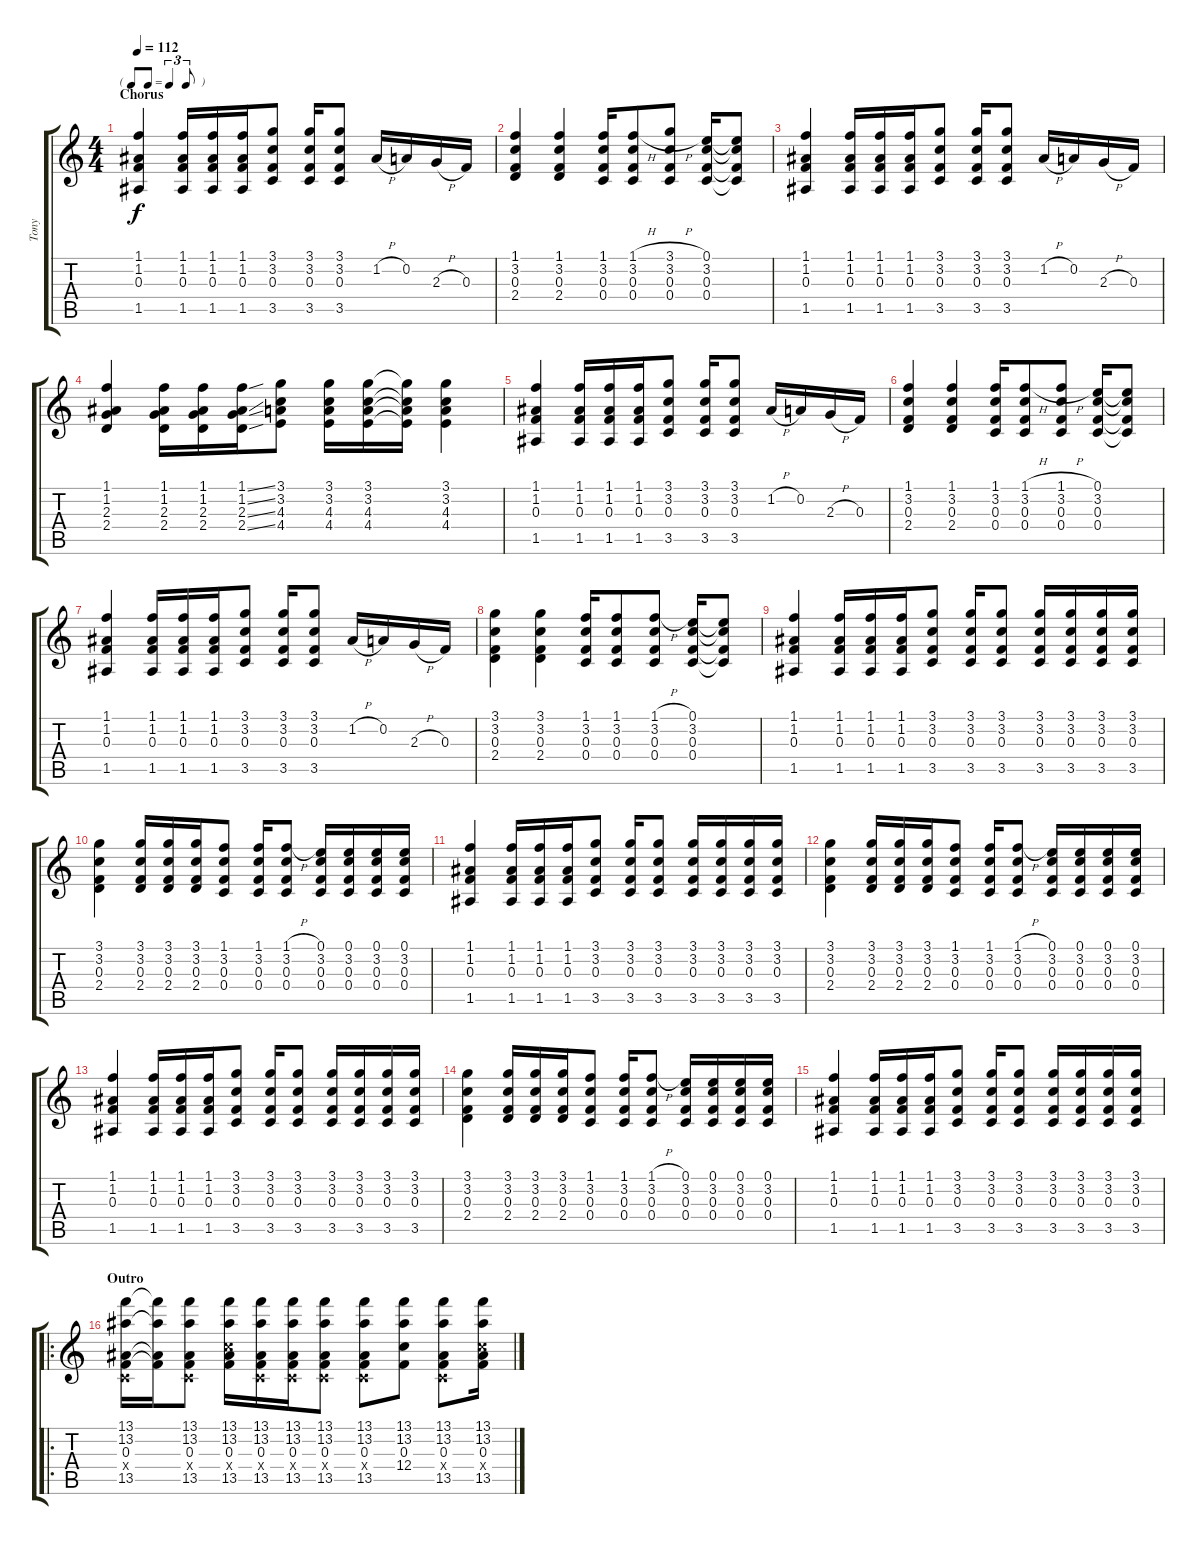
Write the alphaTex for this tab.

\track ("Tony" "Tony") {instrument distortionguitar}
\staff {score tabs}
\tuning (E4 A3 F3 C3 A2 F2) {hide}
\ts (4 4)
\tf triplet8th
\section ("" "Chorus")
\tempo 112
\clef g2
\ks c
(1.1 1.2 0.3 1.5).4{dy f volume 14 instrument distortionguitar} (1.1 1.2 0.3 1.5).16 (1.1 1.2 0.3 1.5).16 (1.1 1.2 0.3 1.5).16 (3.1 3.2 0.3 3.5).8 (3.1 3.2 0.3 3.5).16 (3.1 3.2 0.3 3.5).8 1.2{h}.16 0.2.16 2.3{h}.16 0.3.16 |
(1.1 3.2 0.3 2.4).4 (1.1 3.2 0.3 2.4).4 (1.1 3.2 0.3 0.4).16 (1.1{h} 3.2 0.3 0.4).8 (3.1{h} 3.2 0.3 0.4).8 (0.1 3.2 0.3 0.4).16 (0.1{t} 3.2{t} 0.3{t} 0.4{t}).8 |
(1.1 1.2 0.3 1.5).4{instrument distortionguitar} (1.1 1.2 0.3 1.5).16 (1.1 1.2 0.3 1.5).16 (1.1 1.2 0.3 1.5).16 (3.1 3.2 0.3 3.5).8 (3.1 3.2 0.3 3.5).16 (3.1 3.2 0.3 3.5).8 1.2{h}.16 0.2.16 2.3{h}.16 0.3.16 |
(1.1 1.2 2.3 2.4).4 (1.1 1.2 2.3 2.4).16 (1.1 1.2 2.3 2.4).16 (1.1{ss} 1.2{ss} 2.3{ss} 2.4{ss}).16 (3.1 3.2 4.3 4.4).8 (3.1 3.2 4.3 4.4).16 (3.1 3.2 4.3 4.4).16 (3.1{t} 3.2{t} 4.3{t} 4.4{t}).16 (3.1 3.2 4.3 4.4).4 |
(1.1 1.2 0.3 1.5).4{instrument distortionguitar} (1.1 1.2 0.3 1.5).16 (1.1 1.2 0.3 1.5).16 (1.1 1.2 0.3 1.5).16 (3.1 3.2 0.3 3.5).8 (3.1 3.2 0.3 3.5).16 (3.1 3.2 0.3 3.5).8 1.2{h}.16 0.2.16 2.3{h}.16 0.3.16 |
(1.1 3.2 0.3 2.4).4 (1.1 3.2 0.3 2.4).4 (1.1 3.2 0.3 0.4).16 (1.1{h} 3.2 0.3 0.4).8 (1.1{h} 3.2 0.3 0.4).8 (0.1 3.2 0.3 0.4).16 (0.1{t} 3.2{t} 0.3{t} 0.4{t}).8 |
(1.1 1.2 0.3 1.5).4{instrument distortionguitar} (1.1 1.2 0.3 1.5).16 (1.1 1.2 0.3 1.5).16 (1.1 1.2 0.3 1.5).16 (3.1 3.2 0.3 3.5).8 (3.1 3.2 0.3 3.5).16 (3.1 3.2 0.3 3.5).8 1.2{h}.16 0.2.16 2.3{h}.16 0.3.16 |
(3.1 3.2 0.3 2.4).4 (3.1 3.2 0.3 2.4).4 (1.1 3.2 0.3 0.4).16 (1.1 3.2 0.3 0.4).8 (1.1{h} 3.2 0.3 0.4).8 (0.1 3.2 0.3 0.4).16 (0.1{t} 3.2{t} 0.3{t} 0.4{t}).8 |
(1.1 1.2 0.3 1.5).4{volume 10} (1.1 1.2 0.3 1.5).16 (1.1 1.2 0.3 1.5).16 (1.1 1.2 0.3 1.5).16 (3.1 3.2 0.3 3.5).8 (3.1 3.2 0.3 3.5).16 (3.1 3.2 0.3 3.5).8 (3.1 3.2 0.3 3.5).16 (3.1 3.2 0.3 3.5).16 (3.1 3.2 0.3 3.5).16 (3.1 3.2 0.3 3.5).16 |
(3.1 3.2 0.3 2.4).4 (3.1 3.2 0.3 2.4).16 (3.1 3.2 0.3 2.4).16 (3.1 3.2 0.3 2.4).16 (1.1 3.2 0.3 0.4).8 (1.1 3.2 0.3 0.4).16 (1.1{h} 3.2 0.3 0.4).8 (0.1 3.2 0.3 0.4).16 (0.1 3.2 0.3 0.4).16 (0.1 3.2 0.3 0.4).16 (0.1 3.2 0.3 0.4).16 |
(1.1 1.2 0.3 1.5).4 (1.1 1.2 0.3 1.5).16 (1.1 1.2 0.3 1.5).16 (1.1 1.2 0.3 1.5).16 (3.1 3.2 0.3 3.5).8 (3.1 3.2 0.3 3.5).16 (3.1 3.2 0.3 3.5).8 (3.1 3.2 0.3 3.5).16 (3.1 3.2 0.3 3.5).16 (3.1 3.2 0.3 3.5).16 (3.1 3.2 0.3 3.5).16 |
(3.1 3.2 0.3 2.4).4 (3.1 3.2 0.3 2.4).16 (3.1 3.2 0.3 2.4).16 (3.1 3.2 0.3 2.4).16 (1.1 3.2 0.3 0.4).8 (1.1 3.2 0.3 0.4).16 (1.1{h} 3.2 0.3 0.4).8 (0.1 3.2 0.3 0.4).16 (0.1 3.2 0.3 0.4).16 (0.1 3.2 0.3 0.4).16 (0.1 3.2 0.3 0.4).16 |
(1.1 1.2 0.3 1.5).4 (1.1 1.2 0.3 1.5).16 (1.1 1.2 0.3 1.5).16 (1.1 1.2 0.3 1.5).16 (3.1 3.2 0.3 3.5).8 (3.1 3.2 0.3 3.5).16 (3.1 3.2 0.3 3.5).8 (3.1 3.2 0.3 3.5).16 (3.1 3.2 0.3 3.5).16 (3.1 3.2 0.3 3.5).16 (3.1 3.2 0.3 3.5).16 |
(3.1 3.2 0.3 2.4).4 (3.1 3.2 0.3 2.4).16 (3.1 3.2 0.3 2.4).16 (3.1 3.2 0.3 2.4).16 (1.1 3.2 0.3 0.4).8 (1.1 3.2 0.3 0.4).16 (1.1{h} 3.2 0.3 0.4).8 (0.1 3.2 0.3 0.4).16 (0.1 3.2 0.3 0.4).16 (0.1 3.2 0.3 0.4).16 (0.1 3.2 0.3 0.4).16 |
(1.1 1.2 0.3 1.5).4 (1.1 1.2 0.3 1.5).16 (1.1 1.2 0.3 1.5).16 (1.1 1.2 0.3 1.5).16 (3.1 3.2 0.3 3.5).8 (3.1 3.2 0.3 3.5).16 (3.1 3.2 0.3 3.5).8 (3.1 3.2 0.3 3.5).16 (3.1 3.2 0.3 3.5).16 (3.1 3.2 0.3 3.5).16 (3.1 3.2 0.3 3.5).16 |
\ro
\section ("" "Outro")
(13.1 13.2 0.3 0.4{x} 13.5).16 (13.1{t} 13.2{t} 0.3{t} 13.5{t}).16 (13.1 13.2 0.3 0.4{x} 13.5).8 (13.1 13.2 0.3 12.4{x} 13.5).16 (13.1 13.2 0.3 0.4{x} 13.5).16 (13.1 13.2 0.3 0.4{x} 13.5).16 (13.1 13.2 0.3 0.4{x} 13.5).8 (13.1 13.2 0.3 0.4{x} 13.5).8 (13.1 13.2 0.3 12.4).8 (13.1 13.2 0.3 0.4{x} 13.5).8 (13.1 13.2 0.3 12.4{x} 13.5).16
